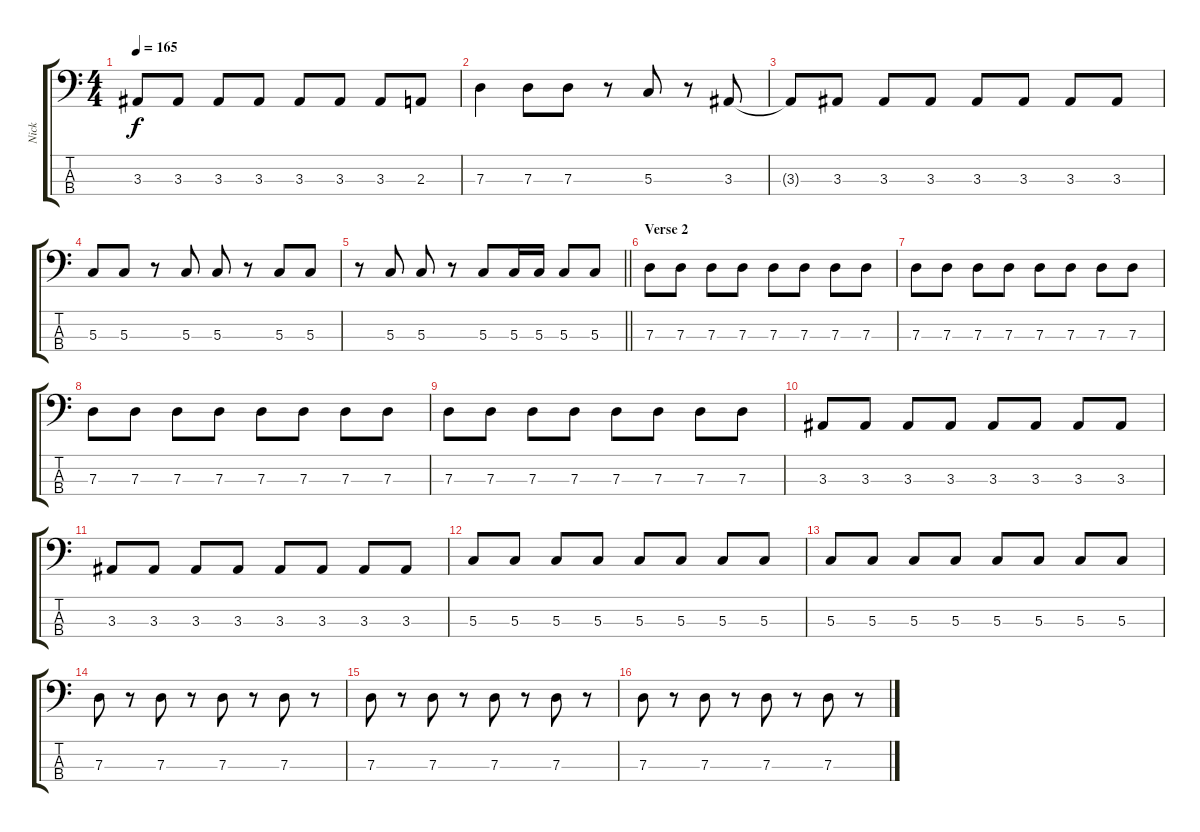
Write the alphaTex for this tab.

\track ("Nick" "Nick") {instrument electricbassfinger}
\staff {score tabs}
\tuning (F2 C2 G1 D1) {hide}
\ts (4 4)
\tempo 165
\clef f4
\ks c
3.3{t}.8{dy f} 3.3.8 3.3.8 3.3.8 3.3.8 3.3.8 3.3.8 2.3.8 |
7.3.4 7.3.8 7.3.8 r.8 5.3.8 r.8 3.3.8 |
3.3{t}.8 3.3.8 3.3.8 3.3.8 3.3.8 3.3.8 3.3.8 3.3.8 |
5.3.8 5.3.8 r.8 5.3.8 5.3.8 r.8 5.3.8 5.3.8 |
\barLineRight lightlight
r.8 5.3.8 5.3.8 r.8 5.3.8 5.3.16 5.3.16 5.3.8 5.3.8 |
\section ("" "Verse 2")
7.3.8 7.3.8 7.3.8 7.3.8 7.3.8 7.3.8 7.3.8 7.3.8 |
7.3.8 7.3.8 7.3.8 7.3.8 7.3.8 7.3.8 7.3.8 7.3.8 |
7.3.8 7.3.8 7.3.8 7.3.8 7.3.8 7.3.8 7.3.8 7.3.8 |
7.3.8 7.3.8 7.3.8 7.3.8 7.3.8 7.3.8 7.3.8 7.3.8 |
3.3.8 3.3.8 3.3.8 3.3.8 3.3.8 3.3.8 3.3.8 3.3.8 |
3.3.8 3.3.8 3.3.8 3.3.8 3.3.8 3.3.8 3.3.8 3.3.8 |
5.3.8 5.3.8 5.3.8 5.3.8 5.3.8 5.3.8 5.3.8 5.3.8 |
5.3.8 5.3.8 5.3.8 5.3.8 5.3.8 5.3.8 5.3.8 5.3.8 |
7.3.8 r.8 7.3.8 r.8 7.3.8 r.8 7.3.8 r.8 |
7.3.8 r.8 7.3.8 r.8 7.3.8 r.8 7.3.8 r.8 |
7.3.8 r.8 7.3.8 r.8 7.3.8 r.8 7.3.8 r.8
